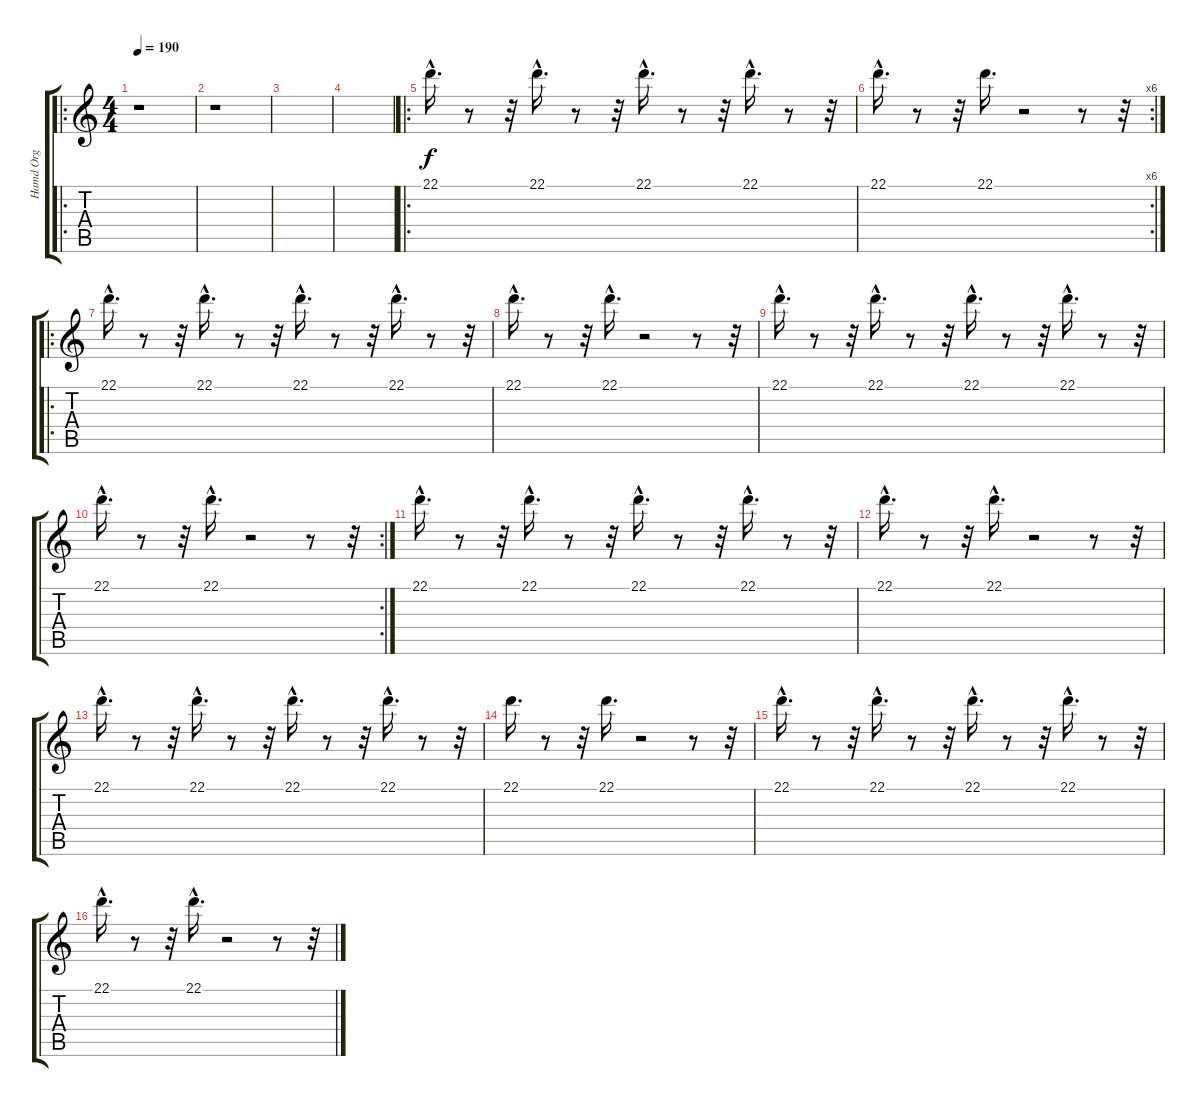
\track ("Hamd Org" "Hamd Org") {instrument drawbarorgan}
\staff {score tabs}
\tuning (E4 B3 G3 D3 A2 E2) {hide}
\ro
\ts (4 4)
\tempo 190
\clef g2
\ks c
r.1{dy f instrument drawbarorgan} |
r.1 |
|
|
\ro
22.1{hac}.16{d} r.8 r.32 22.1{hac}.16{d} r.8 r.32 22.1{hac}.16{d} r.8 r.32 22.1{hac}.16{d} r.8 r.32 |
\rc 6
22.1{hac}.16{d} r.8 r.32 22.1.16{d} r.2 r.8 r.32 |
\ro
22.1{hac}.16{d} r.8 r.32 22.1{hac}.16{d} r.8 r.32 22.1{hac}.16{d} r.8 r.32 22.1{hac}.16{d} r.8 r.32 |
22.1{hac}.16{d} r.8 r.32 22.1{hac}.16{d} r.2 r.8 r.32 |
22.1{hac}.16{d} r.8 r.32 22.1{hac}.16{d} r.8 r.32 22.1{hac}.16{d} r.8 r.32 22.1{hac}.16{d} r.8 r.32 |
\rc 2
22.1{hac}.16{d} r.8 r.32 22.1{hac}.16{d} r.2 r.8 r.32 |
22.1{hac}.16{d} r.8 r.32 22.1{hac}.16{d} r.8 r.32 22.1{hac}.16{d} r.8 r.32 22.1{hac}.16{d} r.8 r.32 |
22.1{hac}.16{d} r.8 r.32 22.1{hac}.16{d} r.2 r.8 r.32 |
22.1{hac}.16{d} r.8 r.32 22.1{hac}.16{d} r.8 r.32 22.1{hac}.16{d} r.8 r.32 22.1{hac}.16{d} r.8 r.32 |
22.1.16{d} r.8 r.32 22.1.16{d} r.2 r.8 r.32 |
22.1{hac}.16{d} r.8 r.32 22.1{hac}.16{d} r.8 r.32 22.1{hac}.16{d} r.8 r.32 22.1{hac}.16{d} r.8 r.32 |
22.1{hac}.16{d} r.8 r.32 22.1{hac}.16{d} r.2 r.8 r.32
